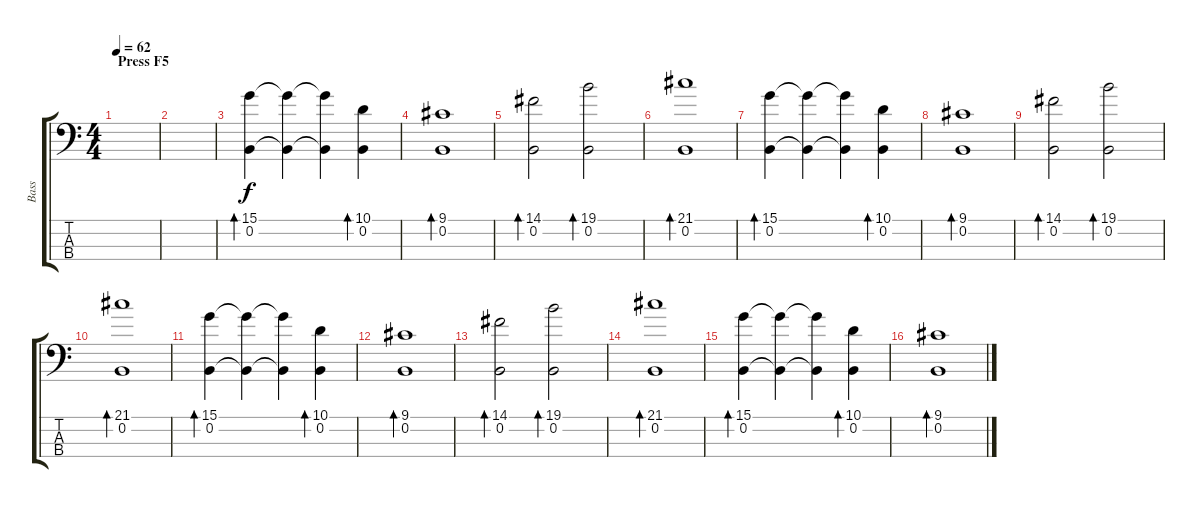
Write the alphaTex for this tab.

\track ("Bass" "Bass") {instrument electricbassfinger}
\staff {score tabs}
\tuning (E2 B1 Gb1 B0) {hide}
\ts (4 4)
\section ("" "Press F5")
\tempo 62
\clef f4
\ks c
|
|
(15.1 0.2).4{bd 120} (15.1{t} 0.2{t}).4 (15.1{t} 0.2{t}).4 (10.1 0.2).4{bd 120} |
(9.1 0.2).1{bd 120} |
(14.1 0.2).2{bd 120} (19.1 0.2).2{bd 120} |
(21.1 0.2).1{bd 120} |
(15.1 0.2).4{bd 120} (15.1{t} 0.2{t}).4 (15.1{t} 0.2{t}).4 (10.1 0.2).4{bd 120} |
(9.1 0.2).1{bd 120} |
(14.1 0.2).2{bd 120} (19.1 0.2).2{bd 120} |
(21.1 0.2).1{bd 120} |
(15.1 0.2).4{bd 120} (15.1{t} 0.2{t}).4 (15.1{t} 0.2{t}).4 (10.1 0.2).4{bd 120} |
(9.1 0.2).1{bd 120} |
(14.1 0.2).2{bd 120} (19.1 0.2).2{bd 120} |
(21.1 0.2).1{bd 120} |
(15.1 0.2).4{bd 120} (15.1{t} 0.2{t}).4 (15.1{t} 0.2{t}).4 (10.1 0.2).4{bd 120} |
(9.1 0.2).1{bd 120}
